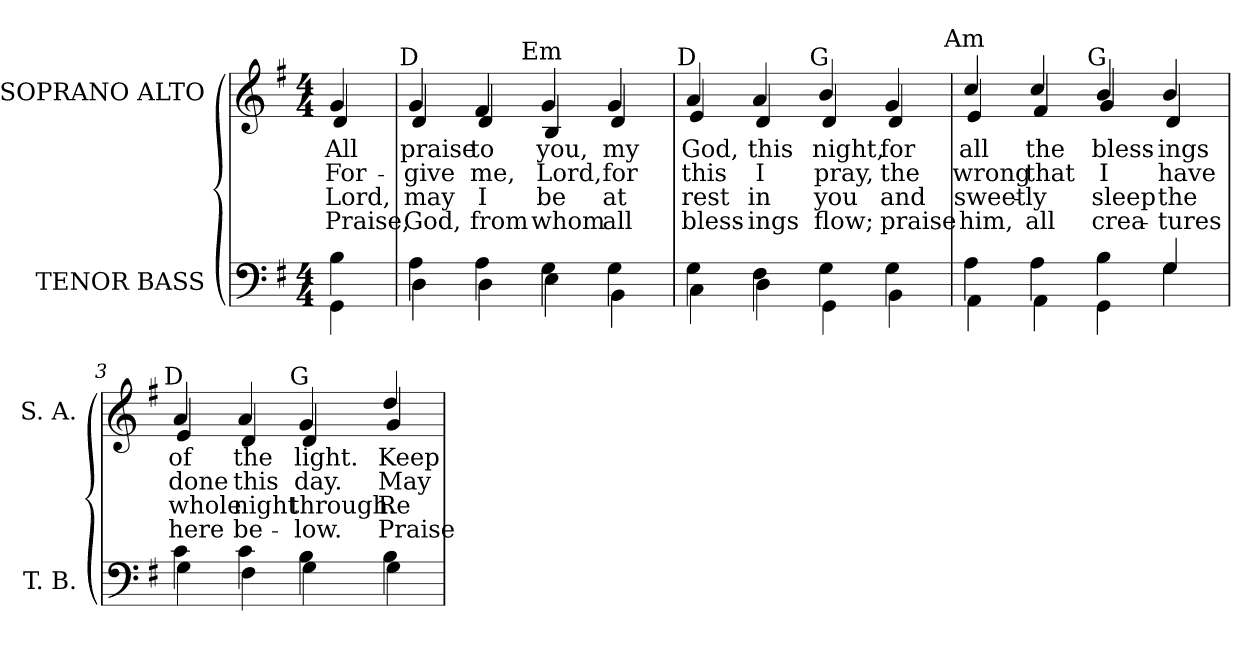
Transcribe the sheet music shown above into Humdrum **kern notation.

**kern	**kern	**text	**text	**text	**text
*part2	*part1	*part1	*part1	*part1	*part1
*staff2	*staff1	*staff1	*staff1	*staff1	*staff1
*I"TENOR BASS	*I"SOPRANO ALTO	*	*	*	*
*I'T. B.	*I'S. A.	*	*	*	*
!!LO:PB:g=z
*clefF4	*clefG2	*	*	*	*
*k[f#]	*k[f#]	*	*	*	*
*G:	*G:	*	*	*	*
*M4/4	*M4/4	*	*	*	*
=	=	=	=	=	=
*^	*	*	*	*	*
!	!	!LO:TX:a:i:t=May be sung in canon	!	!	!	!
!	!	!LO:TX:a:cj:t=G	!	!	!	!
!	!	!LO:TX:b:cj:t=1	!	!	!	!
!	!	!LO:TX:b:cj:t=2	!	!	!	!
!	!	!LO:TX:b:cj:t=3	!	!	!	!
!	!	!LO:TX:b:cj:t=4	!	!	!	!
!	!	!	!LO:LY:b:color=#000000	!LO:LY:b:color=#000000	!LO:LY:b:color=#000000	!LO:LY:b:color=#000000
*	*	*^	*	*	*	*
4Bi\	4GGi\	4gi/	4di/	All	For-	Lord,	Praise,
=	=	=	=	=	=	=	=
!	!	!LO:TX:a:cj:t=D	!	!	!	!	!
!	!	!	!	!LO:LY:b:color=#000000	!LO:LY:b:color=#000000	!LO:LY:b:color=#000000	!LO:LY:b:color=#000000
4Ai\	4Di\	4gi/	4di/	praise	-give	may	God,
!	!	!	!	!LO:LY:b:color=#000000	!LO:LY:b:color=#000000	!LO:LY:b:color=#000000	!LO:LY:b:color=#000000
4Ai\	4Di\	4f#i/	4di/	to	me,	I	from
!	!	!LO:TX:a:cj:t=Em	!	!	!	!	!
!	!	!	!	!LO:LY:b:color=#000000	!LO:LY:b:color=#000000	!LO:LY:b:color=#000000	!LO:LY:b:color=#000000
4Gi\	4Ei\	4gi/	4Bi/	you,	Lord,	be	whom
!	!	!	!	!LO:LY:b:color=#000000	!LO:LY:b:color=#000000	!LO:LY:b:color=#000000	!LO:LY:b:color=#000000
4Gi\	4BBi\	4gi/	4di/	my	for	at	all
=1	=1	=1	=1	=1	=1	=1	=1
!	!	!LO:TX:a:cj:t=D	!	!	!	!	!
!	!	!	!	!LO:LY:b:color=#000000	!LO:LY:b:color=#000000	!LO:LY:b:color=#000000	!LO:LY:b:color=#000000
4Gi\	4Ci\	4ai/	4ei/	God,	this	rest	bless-
!	!	!	!	!LO:LY:b:color=#000000	!LO:LY:b:color=#000000	!LO:LY:b:color=#000000	!LO:LY:b:color=#000000
4F#i\	4Di\	4ai/	4di/	this	I	in	-ings
!	!	!LO:TX:a:cj:t=G	!	!	!	!	!
!	!	!	!	!LO:LY:b:color=#000000	!LO:LY:b:color=#000000	!LO:LY:b:color=#000000	!LO:LY:b:color=#000000
4Gi\	4GGi\	4bi/	4di/	night,	pray,	you	flow;
!	!	!	!	!LO:LY:b:color=#000000	!LO:LY:b:color=#000000	!LO:LY:b:color=#000000	!LO:LY:b:color=#000000
4Gi\	4BBi\	4gi/	4di/	for	the	and	praise
=2	=2	=2	=2	=2	=2	=2	=2
!	!	!LO:TX:a:cj:t=Am	!	!	!	!	!
!	!	!	!	!LO:LY:b:color=#000000	!LO:LY:b:color=#000000	!LO:LY:b:color=#000000	!LO:LY:b:color=#000000
4Ai\	4AAi\	4cci/	4ei/	all	wrong	sweet-	him,
!	!	!	!	!LO:LY:b:color=#000000	!LO:LY:b:color=#000000	!LO:LY:b:color=#000000	!LO:LY:b:color=#000000
4Ai\	4AAi\	4cci/	4f#i/	the	that	-ly	all
!	!	!LO:TX:a:cj:t=G	!	!	!	!	!
!	!	!	!	!LO:LY:b:color=#000000	!LO:LY:b:color=#000000	!LO:LY:b:color=#000000	!LO:LY:b:color=#000000
4Bi\	4GGi\	4bi/	4gi/	bless-	I	sleep	crea-
!	!	!	!	!LO:LY:b:color=#000000	!LO:LY:b:color=#000000	!LO:LY:b:color=#000000	!LO:LY:b:color=#000000
4Gi/	4Gi\	4bi/	4di/	-ings	have	the	-tures
!!LO:LB:g=z	!!
=3	=3	=3	=3	=3	=3	=3	=3
!	!	!LO:TX:a:cj:t=D	!	!	!	!	!
!	!	!	!	!LO:LY:b:color=#000000	!LO:LY:b:color=#000000	!LO:LY:b:color=#000000	!LO:LY:b:color=#000000
4ci\	4Gi\	4ai/	4ei/	of	done	whole	here
!	!	!	!	!LO:LY:b:color=#000000	!LO:LY:b:color=#000000	!LO:LY:b:color=#000000	!LO:LY:b:color=#000000
4ci\	4F#i\	4ai/	4di/	the	this	night	be-
!	!	!LO:TX:a:cj:t=G	!	!	!	!	!
!	!	!	!	!LO:LY:b:color=#000000	!LO:LY:b:color=#000000	!LO:LY:b:color=#000000	!LO:LY:b:color=#000000
4Bi\	4Gi\	4gi/	4di/	light.	day.	through.	-low.
!	!	!	!	!LO:LY:b:color=#000000	!LO:LY:b:color=#000000	!LO:LY:b:color=#000000	!LO:LY:b:color=#000000
4Bi\	4Gi\	4ddi/	4gi/	Keep	May	Re-	Praise
*v	*v	*	*	*	*	*	*
*	*v	*v	*	*	*	*
=	=	=	=	=	=
*-	*-	*-	*-	*-	*-
